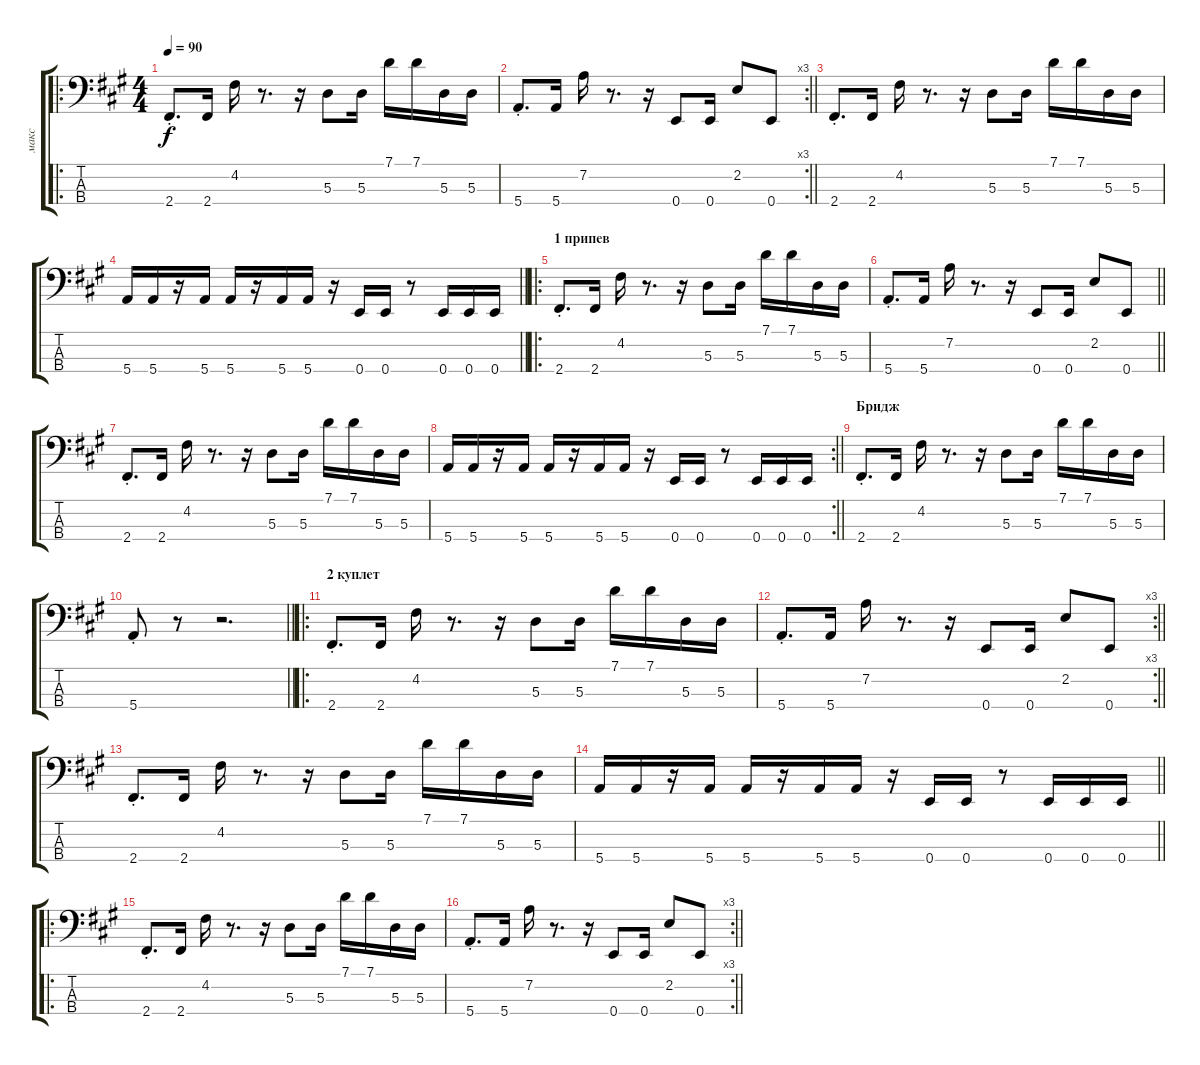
\track ("макс" "макс") {instrument electricbassfinger}
\staff {score tabs}
\tuning (G2 D2 A1 E1) {hide}
\ro
\ts (4 4)
\tempo 90
\clef f4
\ks f#minor
2.4{st}.8{d dy f} 2.4.16 4.2.16 r.8{d} r.16 5.3.8 5.3.16 7.1.16 7.1.16 5.3.16 5.3.16 |
\rc 3
\barLineRight lightlight
5.4{st}.8{d} 5.4.16 7.2.16 r.8{d} r.16 0.4.8 0.4.16 2.2.8 0.4.8 |
2.4{st}.8{d} 2.4.16 4.2.16 r.8{d} r.16 5.3.8 5.3.16 7.1.16 7.1.16 5.3.16 5.3.16 |
\barLineRight lightlight
5.4.16 5.4.16 r.16 5.4.16 5.4.16 r.16 5.4.16 5.4.16 r.16 0.4.16 0.4.16 r.8 0.4.16 0.4.16 0.4.16 |
\ro
\section ("" "1 припев")
2.4{st}.8{d} 2.4.16 4.2.16 r.8{d} r.16 5.3.8 5.3.16 7.1.16 7.1.16 5.3.16 5.3.16 |
\barLineRight lightlight
5.4{st}.8{d} 5.4.16 7.2.16 r.8{d} r.16 0.4.8 0.4.16 2.2.8 0.4.8 |
2.4{st}.8{d} 2.4.16 4.2.16 r.8{d} r.16 5.3.8 5.3.16 7.1.16 7.1.16 5.3.16 5.3.16 |
\rc 2
\barLineRight lightlight
5.4.16 5.4.16 r.16 5.4.16 5.4.16 r.16 5.4.16 5.4.16 r.16 0.4.16 0.4.16 r.8 0.4.16 0.4.16 0.4.16 |
\section ("" "Бридж")
2.4{st}.8{d} 2.4.16 4.2.16 r.8{d} r.16 5.3.8 5.3.16 7.1.16 7.1.16 5.3.16 5.3.16 |
\barLineRight lightlight
5.4{st}.8 r.8 r.2{d} |
\ro
\section ("" "2 куплет")
2.4{st}.8{d} 2.4.16 4.2.16 r.8{d} r.16 5.3.8 5.3.16 7.1.16 7.1.16 5.3.16 5.3.16 |
\rc 3
\barLineRight lightlight
5.4{st}.8{d} 5.4.16 7.2.16 r.8{d} r.16 0.4.8 0.4.16 2.2.8 0.4.8 |
2.4{st}.8{d} 2.4.16 4.2.16 r.8{d} r.16 5.3.8 5.3.16 7.1.16 7.1.16 5.3.16 5.3.16 |
\barLineRight lightlight
5.4.16 5.4.16 r.16 5.4.16 5.4.16 r.16 5.4.16 5.4.16 r.16 0.4.16 0.4.16 r.8 0.4.16 0.4.16 0.4.16 |
\ro
2.4{st}.8{d} 2.4.16 4.2.16 r.8{d} r.16 5.3.8 5.3.16 7.1.16 7.1.16 5.3.16 5.3.16 |
\rc 3
\barLineRight lightlight
5.4{st}.8{d} 5.4.16 7.2.16 r.8{d} r.16 0.4.8 0.4.16 2.2.8 0.4.8
